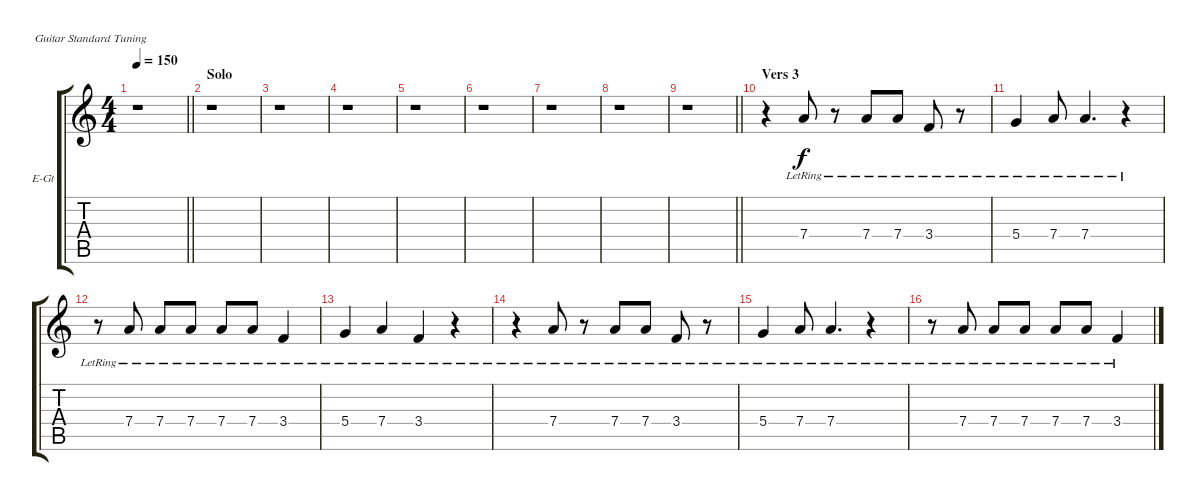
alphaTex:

\bracketExtendMode groupsimilarinstruments
\firstSystemTrackNameOrientation horizontal
\otherSystemsTrackNameOrientation horizontal
\track ("melody" "E-Gt") {instrument electricguitarclean}
\staff {score tabs}
\tuning (E4 B3 G3 D3 A2 E2)
\ts (4 4)
\tempo 150
\clef g2
\barLineRight lightlight
\ks c
r.1{dy f} |
\section ("" "Solo")
r.1 |
r.1 |
r.1 |
r.1 |
r.1 |
r.1 |
r.1 |
\barLineRight lightlight
r.1 |
\section ("" "Vers 3")
r.4 7.4{lr}.8 r.8 7.4{lr}.8 7.4{lr}.8 3.4{lr}.8 r.8 |
5.4{lr}.4 7.4{lr}.8 7.4{lr}.4{d} r.4 |
r.8 7.4{lr}.8 7.4{lr}.8 7.4{lr}.8 7.4{lr}.8 7.4{lr}.8 3.4{lr}.4 |
5.4{lr}.4 7.4{lr}.4 3.4{lr}.4 r.4 |
r.4 7.4{lr}.8 r.8 7.4{lr}.8 7.4{lr}.8 3.4{lr}.8 r.8 |
5.4{lr}.4 7.4{lr}.8 7.4{lr}.4{d} r.4 |
r.8 7.4{lr}.8 7.4{lr}.8 7.4{lr}.8 7.4{lr}.8 7.4{lr}.8 3.4{lr}.4
